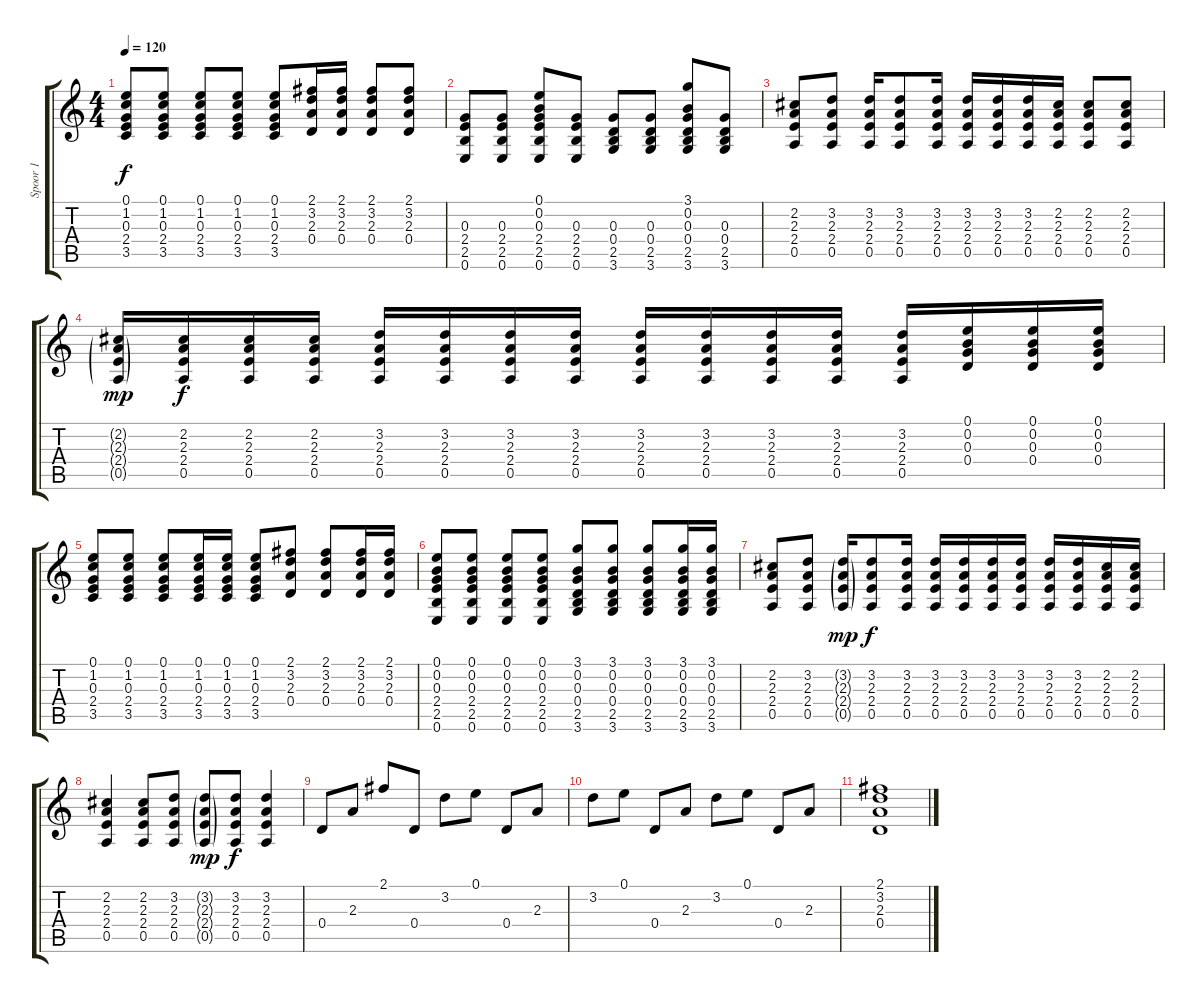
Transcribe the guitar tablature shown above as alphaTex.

\track ("Spoor 1" "Spoor 1") {instrument acousticguitarnylon}
\staff {score tabs}
\tuning (E4 B3 G3 D3 A2 E2) {hide}
\ts (4 4)
\tempo 120
\clef g2
\ks c
(0.1 1.2 0.3 2.4 3.5).8{dy f} (0.1 1.2 0.3 2.4 3.5).8 (0.1 1.2 0.3 2.4 3.5).8 (0.1 1.2 0.3 2.4 3.5).8 (0.1 1.2 0.3 2.4 3.5).8 (2.1 3.2 2.3 0.4).16 (2.1 3.2 2.3 0.4).16 (2.1 3.2 2.3 0.4).8 (2.1 3.2 2.3 0.4).8 |
(0.3 2.4 2.5 0.6).8 (0.3 2.4 2.5 0.6).8 (0.1 0.2 0.3 2.4 2.5 0.6).8 (0.3 2.4 2.5 0.6).8 (0.3 0.4 2.5 3.6).8 (0.3 0.4 2.5 3.6).8 (3.1 0.2 0.3 0.4 2.5 3.6).8 (0.3 0.4 2.5 3.6).8 |
(2.2 2.3 2.4 0.5).8 (3.2 2.3 2.4 0.5).8 (3.2 2.3 2.4 0.5).16 (3.2 2.3 2.4 0.5).8 (3.2 2.3 2.4 0.5).16 (3.2 2.3 2.4 0.5).16 (3.2 2.3 2.4 0.5).16 (3.2 2.3 2.4 0.5).16 (2.2 2.3 2.4 0.5).16 (2.2 2.3 2.4 0.5).8 (2.2 2.3 2.4 0.5).8 |
(2.2{g} 2.3{g} 2.4{g} 0.5{g}).16{dy mp} (2.2 2.3 2.4 0.5).16{dy f} (2.2 2.3 2.4 0.5).16 (2.2 2.3 2.4 0.5).16 (3.2 2.3 2.4 0.5).16 (3.2 2.3 2.4 0.5).16 (3.2 2.3 2.4 0.5).16 (3.2 2.3 2.4 0.5).16 (3.2 2.3 2.4 0.5).16 (3.2 2.3 2.4 0.5).16 (3.2 2.3 2.4 0.5).16 (3.2 2.3 2.4 0.5).16 (3.2 2.3 2.4 0.5).16 (0.1 0.2 0.3 0.4).16 (0.1 0.2 0.3 0.4).16 (0.1 0.2 0.3 0.4).16 |
(0.1 1.2 0.3 2.4 3.5).8 (0.1 1.2 0.3 2.4 3.5).8 (0.1 1.2 0.3 2.4 3.5).8 (0.1 1.2 0.3 2.4 3.5).16 (0.1 1.2 0.3 2.4 3.5).16 (0.1 1.2 0.3 2.4 3.5).8 (2.1 3.2 2.3 0.4).8 (2.1 3.2 2.3 0.4).8 (2.1 3.2 2.3 0.4).16 (2.1 3.2 2.3 0.4).16 |
(0.1 0.2 0.3 2.4 2.5 0.6).8 (0.1 0.2 0.3 2.4 2.5 0.6).8 (0.1 0.2 0.3 2.4 2.5 0.6).8 (0.1 0.2 0.3 2.4 2.5 0.6).8 (3.1 0.2 0.3 0.4 2.5 3.6).8 (3.1 0.2 0.3 0.4 2.5 3.6).8 (3.1 0.2 0.3 0.4 2.5 3.6).8 (3.1 0.2 0.3 0.4 2.5 3.6).16 (3.1 0.2 0.3 0.4 2.5 3.6).16 |
(2.2 2.3 2.4 0.5).8 (3.2 2.3 2.4 0.5).8 (3.2{g} 2.3{g} 2.4{g} 0.5{g}).16{dy mp} (3.2 2.3 2.4 0.5).8{dy f} (3.2 2.3 2.4 0.5).16 (3.2 2.3 2.4 0.5).16 (3.2 2.3 2.4 0.5).16 (3.2 2.3 2.4 0.5).16 (3.2 2.3 2.4 0.5).16 (3.2 2.3 2.4 0.5).16 (3.2 2.3 2.4 0.5).16 (2.2 2.3 2.4 0.5).16 (2.2 2.3 2.4 0.5).16 |
(2.2 2.3 2.4 0.5).4 (2.2 2.3 2.4 0.5).8 (3.2 2.3 2.4 0.5).8 (3.2{g} 2.3{g} 2.4{g} 0.5{g}).8{dy mp} (3.2 2.3 2.4 0.5).8{dy f} (3.2 2.3 2.4 0.5).4 |
0.4.8 2.3.8 2.1.8 0.4.8 3.2.8 0.1.8 0.4.8 2.3.8 |
3.2.8 0.1.8 0.4.8 2.3.8 3.2.8 0.1.8 0.4.8 2.3.8 |
(2.1 3.2 2.3 0.4).1
